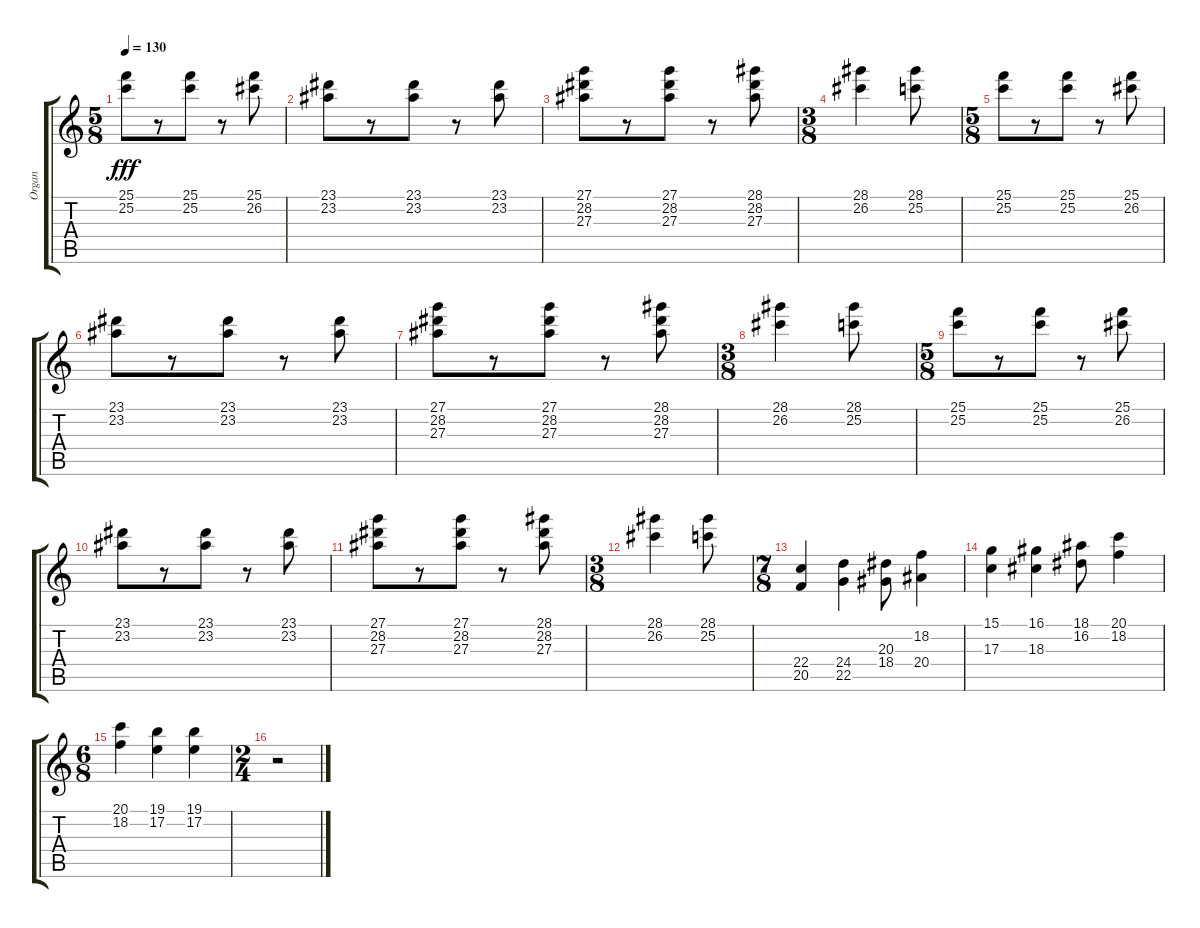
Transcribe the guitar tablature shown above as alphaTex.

\track ("Organ" "Organ") {instrument rockorgan}
\staff {score tabs}
\tuning (E4 B3 G3 D3 A2 E2) {hide}
\ts (5 8)
\tempo 130
\clef g2
\ks c
(25.1 25.2).8{dy fff} r.8 (25.1 25.2).8 r.8 (25.1 26.2).8 |
(23.1 23.2).8 r.8 (23.1 23.2).8 r.8 (23.1 23.2).8 |
(27.1 28.2 27.3).8 r.8 (27.1 28.2 27.3).8 r.8 (28.1 28.2 27.3).8 |
\ts (3 8)
(28.1 26.2).4 (28.1 25.2).8 |
\ts (5 8)
(25.1 25.2).8 r.8 (25.1 25.2).8 r.8 (25.1 26.2).8 |
(23.1 23.2).8 r.8 (23.1 23.2).8 r.8 (23.1 23.2).8 |
(27.1 28.2 27.3).8 r.8 (27.1 28.2 27.3).8 r.8 (28.1 28.2 27.3).8 |
\ts (3 8)
(28.1 26.2).4 (28.1 25.2).8 |
\ts (5 8)
(25.1 25.2).8 r.8 (25.1 25.2).8 r.8 (25.1 26.2).8 |
(23.1 23.2).8 r.8 (23.1 23.2).8 r.8 (23.1 23.2).8 |
(27.1 28.2 27.3).8 r.8 (27.1 28.2 27.3).8 r.8 (28.1 28.2 27.3).8 |
\ts (3 8)
(28.1 26.2).4 (28.1 25.2).8 |
\ts (7 8)
(22.4 20.5).4 (24.4 22.5).4 (20.3 18.4).8 (18.2 20.4).4 |
(15.1 17.3).4 (16.1 18.3).4 (18.1 16.2).8 (20.1 18.2).4 |
\ts (6 8)
(20.1 18.2).4 (19.1 17.2).4 (19.1 17.2).4 |
\ts (2 4)
r.2
